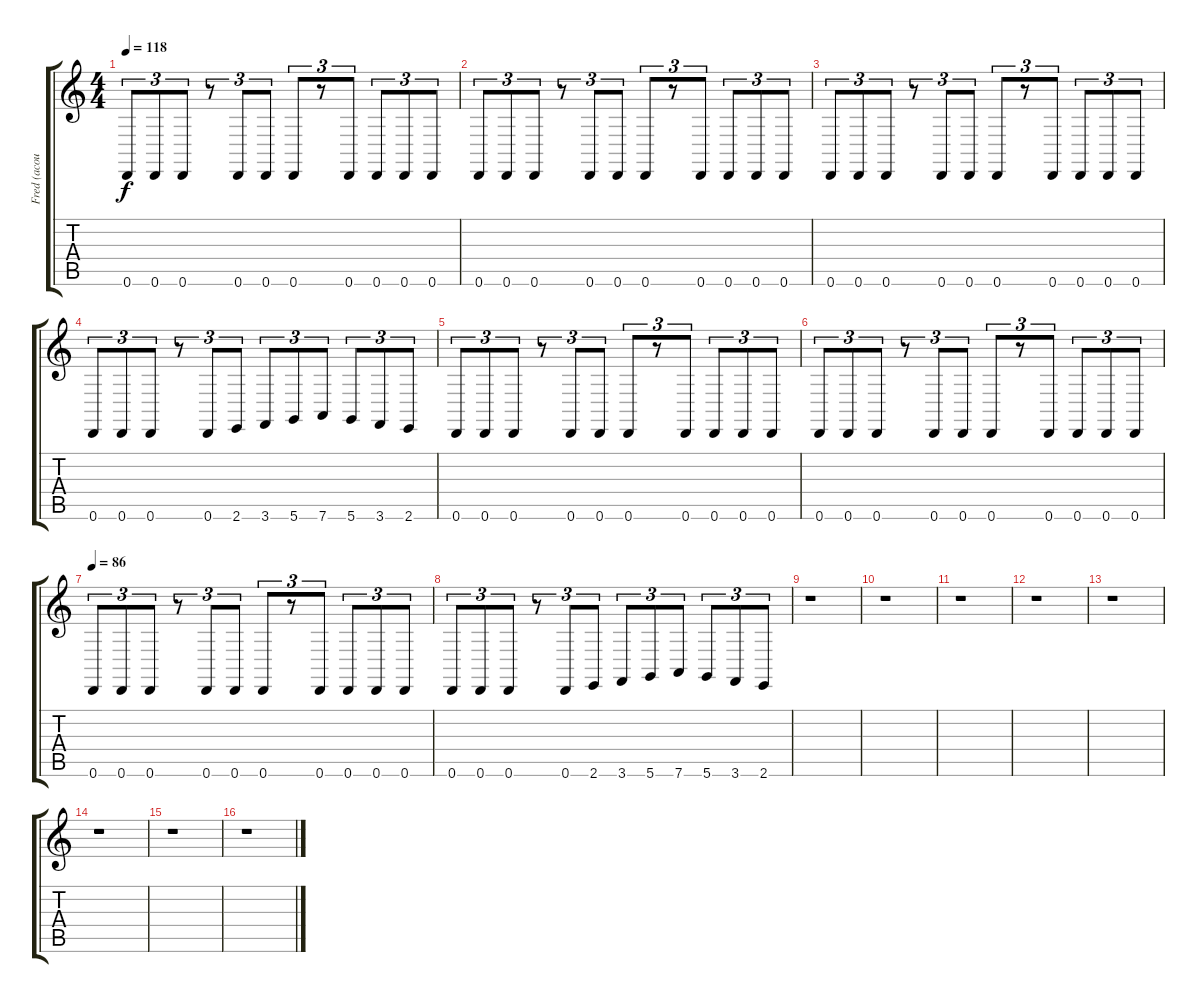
\track ("Fred (acoustic)" "Fred (acou") {instrument clarinet}
\staff {score tabs}
\tuning (D4 A3 F3 C3 G2 D2) {hide}
\ts (4 4)
\tempo 118
\clef g2
\ks c
0.6.8{tu (3 2) dy f} 0.6.8{tu (3 2)} 0.6.8{tu (3 2)} r.8{tu (3 2)} 0.6.8{tu (3 2)} 0.6.8{tu (3 2)} 0.6.8{tu (3 2)} r.8{tu (3 2)} 0.6.8{tu (3 2)} 0.6.8{tu (3 2)} 0.6.8{tu (3 2)} 0.6.8{tu (3 2)} |
0.6.8{tu (3 2)} 0.6.8{tu (3 2)} 0.6.8{tu (3 2)} r.8{tu (3 2)} 0.6.8{tu (3 2)} 0.6.8{tu (3 2)} 0.6.8{tu (3 2)} r.8{tu (3 2)} 0.6.8{tu (3 2)} 0.6.8{tu (3 2)} 0.6.8{tu (3 2)} 0.6.8{tu (3 2)} |
0.6.8{tu (3 2)} 0.6.8{tu (3 2)} 0.6.8{tu (3 2)} r.8{tu (3 2)} 0.6.8{tu (3 2)} 0.6.8{tu (3 2)} 0.6.8{tu (3 2)} r.8{tu (3 2)} 0.6.8{tu (3 2)} 0.6.8{tu (3 2)} 0.6.8{tu (3 2)} 0.6.8{tu (3 2)} |
0.6.8{tu (3 2)} 0.6.8{tu (3 2)} 0.6.8{tu (3 2)} r.8{tu (3 2)} 0.6.8{tu (3 2)} 2.6.8{tu (3 2)} 3.6.8{tu (3 2)} 5.6.8{tu (3 2)} 7.6.8{tu (3 2)} 5.6.8{tu (3 2)} 3.6.8{tu (3 2)} 2.6.8{tu (3 2)} |
0.6.8{tu (3 2)} 0.6.8{tu (3 2)} 0.6.8{tu (3 2)} r.8{tu (3 2)} 0.6.8{tu (3 2)} 0.6.8{tu (3 2)} 0.6.8{tu (3 2)} r.8{tu (3 2)} 0.6.8{tu (3 2)} 0.6.8{tu (3 2)} 0.6.8{tu (3 2)} 0.6.8{tu (3 2)} |
0.6.8{tu (3 2)} 0.6.8{tu (3 2)} 0.6.8{tu (3 2)} r.8{tu (3 2)} 0.6.8{tu (3 2)} 0.6.8{tu (3 2)} 0.6.8{tu (3 2)} r.8{tu (3 2)} 0.6.8{tu (3 2)} 0.6.8{tu (3 2)} 0.6.8{tu (3 2)} 0.6.8{tu (3 2)} |
\tempo 86
0.6.8{tu (3 2)} 0.6.8{tu (3 2)} 0.6.8{tu (3 2)} r.8{tu (3 2)} 0.6.8{tu (3 2)} 0.6.8{tu (3 2)} 0.6.8{tu (3 2)} r.8{tu (3 2)} 0.6.8{tu (3 2)} 0.6.8{tu (3 2)} 0.6.8{tu (3 2)} 0.6.8{tu (3 2)} |
0.6.8{tu (3 2)} 0.6.8{tu (3 2)} 0.6.8{tu (3 2)} r.8{tu (3 2)} 0.6.8{tu (3 2)} 2.6.8{tu (3 2)} 3.6.8{tu (3 2)} 5.6.8{tu (3 2)} 7.6.8{tu (3 2)} 5.6.8{tu (3 2)} 3.6.8{tu (3 2)} 2.6.8{tu (3 2)} |
r.1 |
r.1 |
r.1 |
r.1 |
r.1 |
r.1 |
r.1 |
r.1
